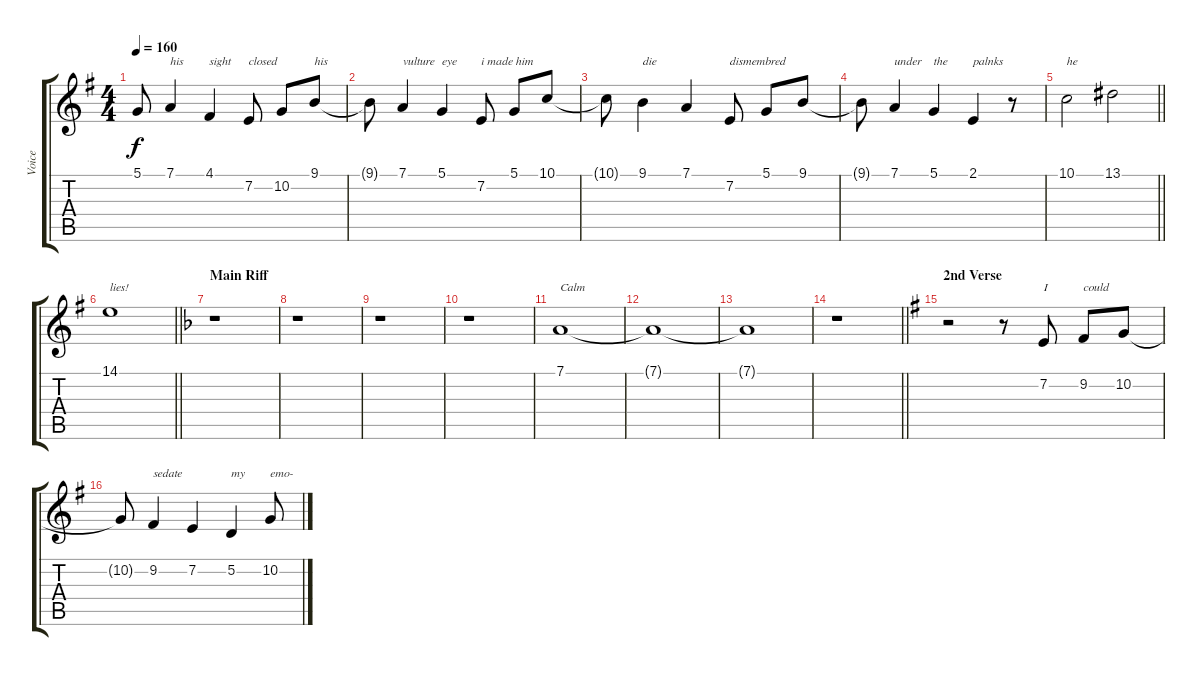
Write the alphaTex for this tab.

\track ("Voice" "Voice") {instrument lead1square}
\staff {score tabs}
\tuning (D4 A3 F3 C3 G2 D2) {hide}
\ts (4 4)
\tempo 160
\clef g2
\ks eminor
5.1{t}.8{dy f} 7.1.4{txt "his"} 4.1.4{txt "sight"} 7.2.8{txt "closed"} 10.2.8 9.1.8{txt "his"} |
9.1{t}.8 7.1.4{txt "vulture"} 5.1.4{txt "eye"} 7.2.8{txt "i made him "} 5.1.8 10.1.8 |
10.1{t}.8 9.1.4{txt "die"} 7.1.4 7.2.8{txt "dismembred"} 5.1.8 9.1.8 |
9.1{t}.8 7.1.4{txt "under "} 5.1.4{txt "the "} 2.1.4{txt "palnks"} r.8 |
\barLineRight lightlight
10.1.2{txt "he"} 13.1.2 |
\barLineRight lightlight
14.1.1{txt "lies!"} |
\section ("" "Main Riff")
\ks dminor
r.1 |
r.1 |
r.1 |
r.1 |
7.1.1{txt "Calm"} |
7.1{t}.1 |
7.1{t}.1 |
\barLineRight lightlight
r.1 |
\section ("" "2nd Verse")
\ks eminor
r.2 r.8 7.2.8{txt "I"} 9.2.8{txt "could"} 10.2.8 |
10.2{t}.8 9.2.4{txt "sedate"} 7.2.4 5.2.4{txt "my"} 10.2.8{txt "emo-"}
